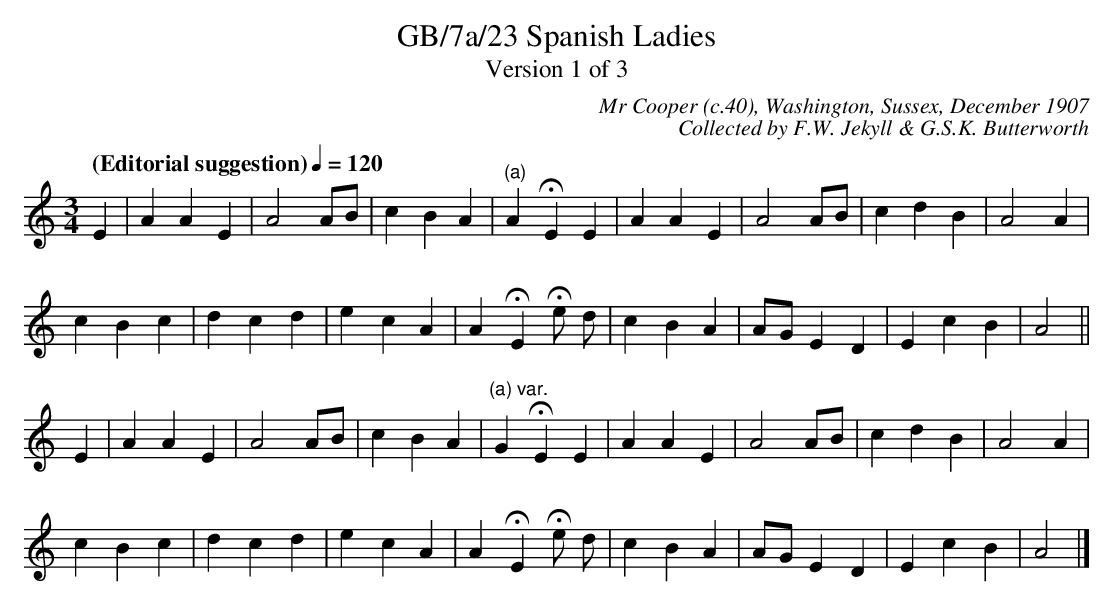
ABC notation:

X:1
T:GB/7a/23 Spanish Ladies
T:Version 1 of 3
C:Mr Cooper (c.40), Washington, Sussex, December 1907
C: Collected by F.W. Jekyll & G.S.K. Butterworth
L:1/4
Q:"(Editorial suggestion)" 1/4=120
M:3/4
K:Aaeo
E | A A E | A2 A/B/ | c B A |"^(a)" A HE E | A A E | A2 A/B/ | c d B | A2 A |
c B c |d c d | e c A | A HE He/ d/ | c B A | A/G/ E D | E c B | A2||
E | A A E | A2 A/B/ | c B A |"^(a) var." G HE E | A A E | A2 A/B/ | c d B | A2 A |
c B c |d c d | e c A | A HE He/ d/ | c B A | A/G/ E D | E c B | A2|]
